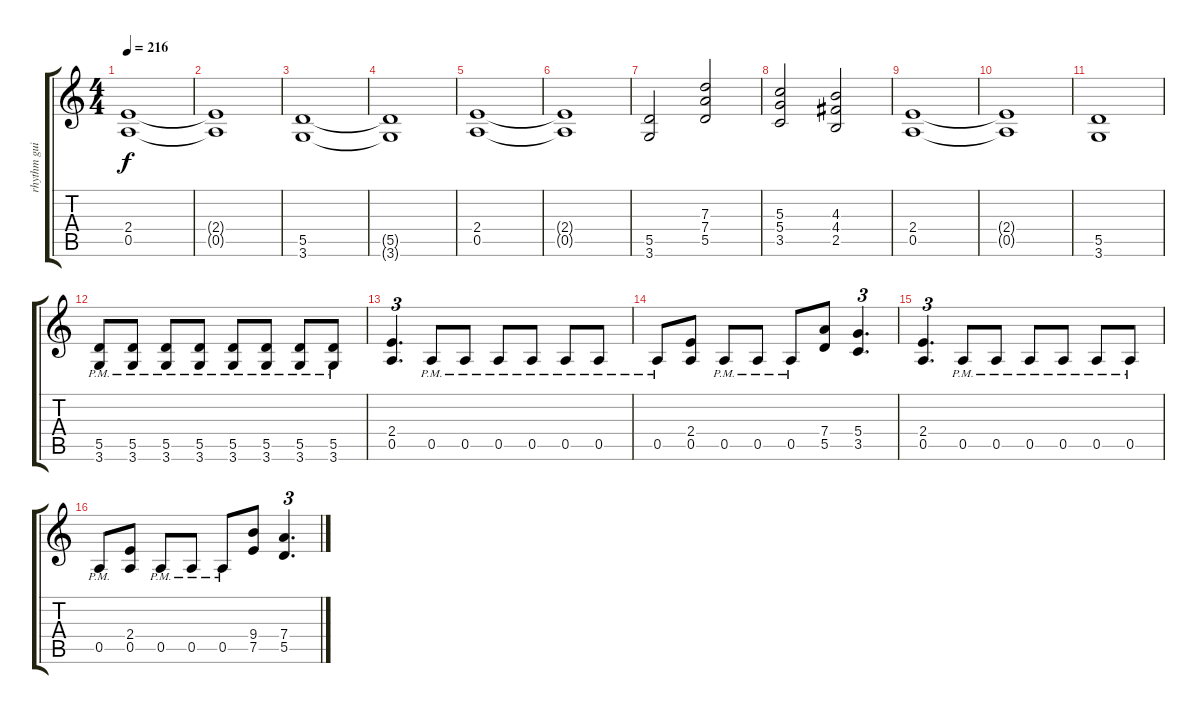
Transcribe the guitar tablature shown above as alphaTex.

\track ("rhythm guitar R" "rhythm gui") {instrument distortionguitar}
\staff {score tabs}
\tuning (E4 B3 G3 D3 A2 E2) {hide}
\ts (4 4)
\tempo 216
\clef g2
\ks c
(2.4 0.5).1{dy f} |
(2.4{t} 0.5{t}).1 |
(5.5 3.6).1 |
(5.5{t} 3.6{t}).1 |
(2.4 0.5).1 |
(2.4{t} 0.5{t}).1 |
(5.5 3.6).2 (7.3 7.4 5.5).2 |
(5.3 5.4 3.5).2 (4.3 4.4 2.5).2 |
(2.4 0.5).1 |
(2.4{t} 0.5{t}).1 |
(5.5 3.6).1 |
(5.5{pm} 3.6{pm}).8 (5.5{pm} 3.6{pm}).8 (5.5{pm} 3.6{pm}).8 (5.5{pm} 3.6{pm}).8 (5.5{pm} 3.6{pm}).8 (5.5{pm} 3.6{pm}).8 (5.5{pm} 3.6{pm}).8 (5.5{pm} 3.6{pm}).8 |
(2.4 0.5).4{d tu (3 2)} 0.5{pm}.8 0.5{pm}.8 0.5{pm}.8 0.5{pm}.8 0.5{pm}.8 0.5{pm}.8 |
0.5{pm}.8 (2.4 0.5).8 0.5{pm}.8 0.5{pm}.8 0.5{pm}.8 (7.4 5.5).8 (5.4 3.5).4{d tu (3 2)} |
(2.4 0.5).4{d tu (3 2)} 0.5{pm}.8 0.5{pm}.8 0.5{pm}.8 0.5{pm}.8 0.5{pm}.8 0.5{pm}.8 |
0.5{pm}.8 (2.4 0.5).8 0.5{pm}.8 0.5{pm}.8 0.5{pm}.8 (9.4 7.5).8 (7.4 5.5).4{d tu (3 2)}
